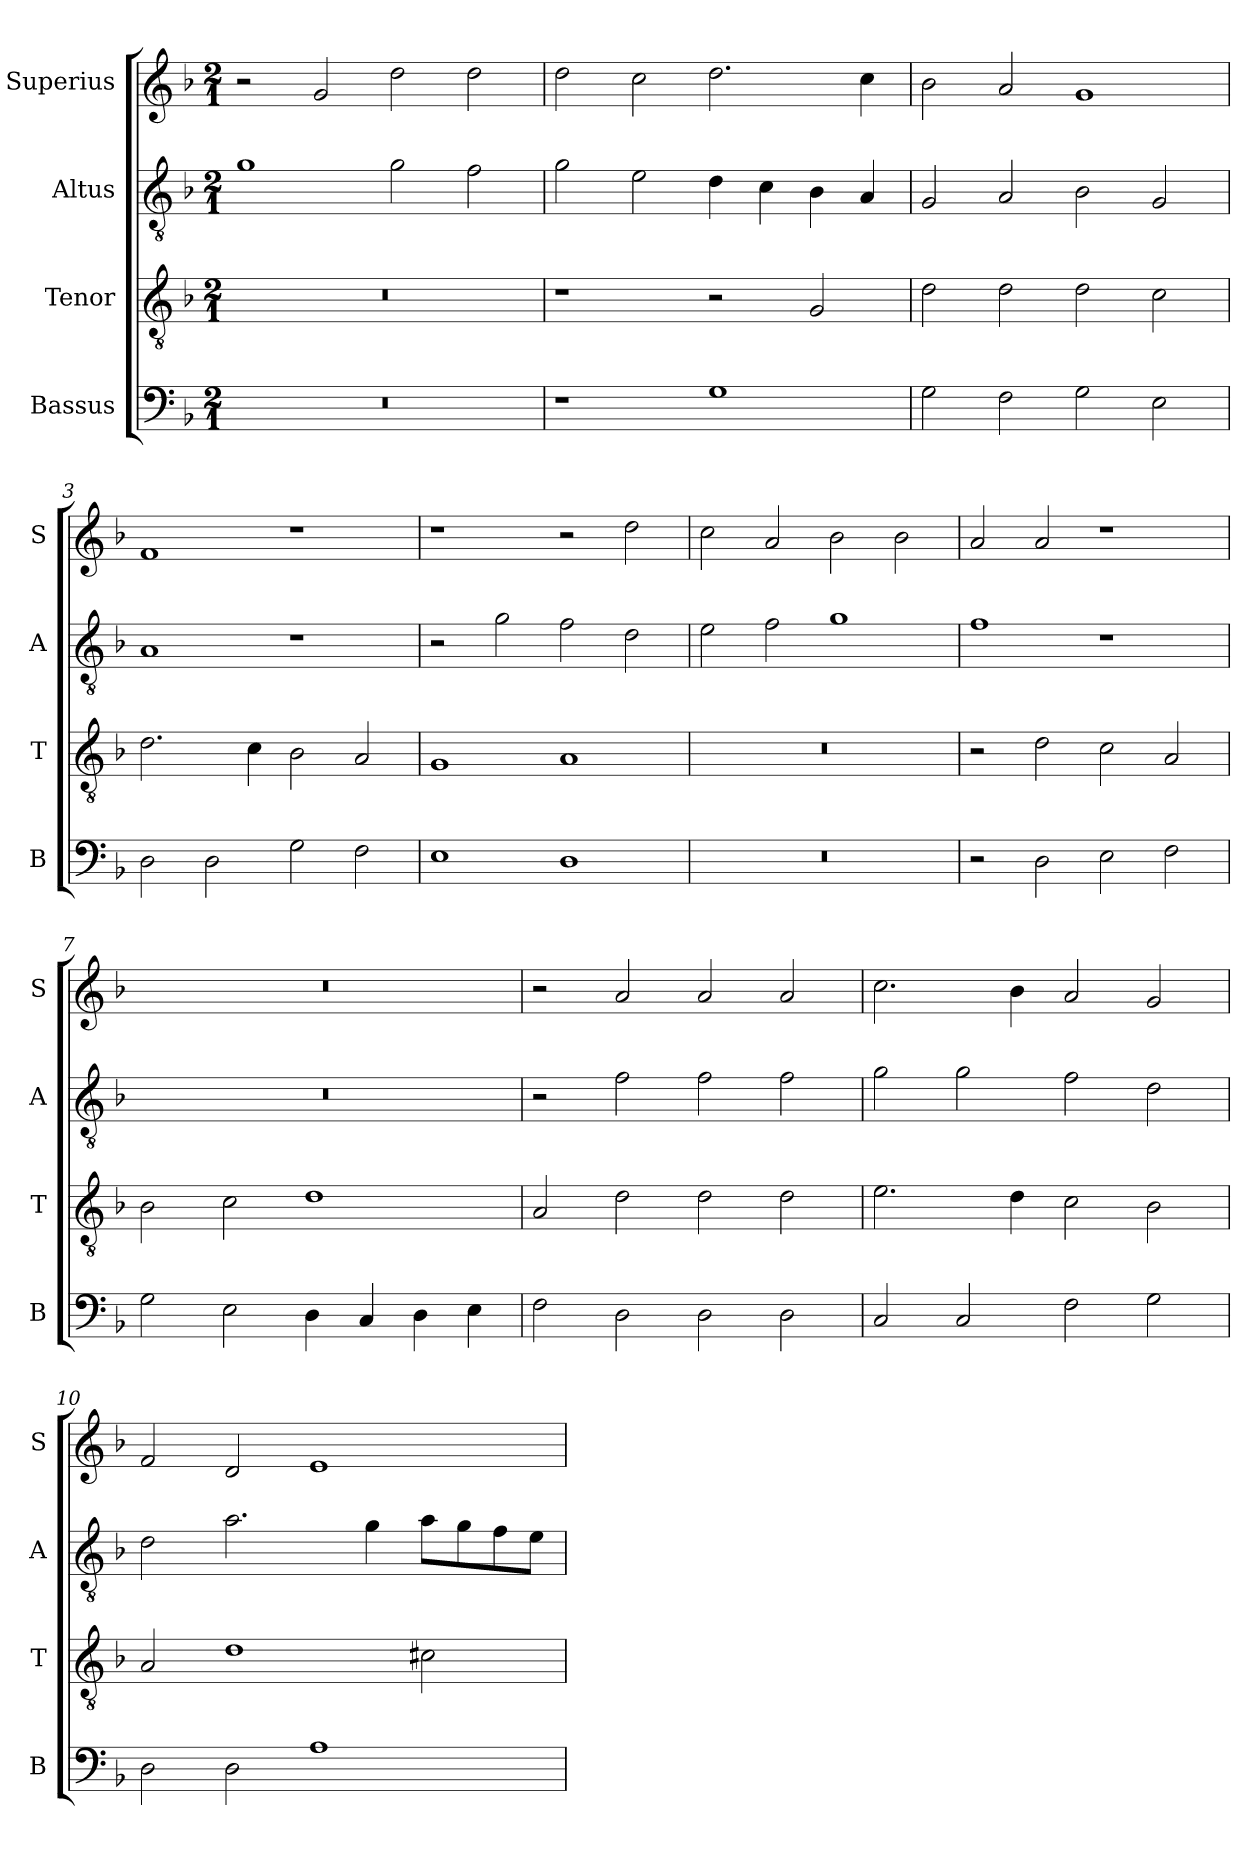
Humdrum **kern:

**kern	**kern	**kern	**kern
*part4	*part3	*part2	*part1
*staff4	*staff3	*staff2	*staff1
*I"Bassus	*I"Tenor	*I"Altus	*I"Superius
*I'B	*I'T	*I'A	*I'S
*clefF4	*clefGv2	*clefGv2	*clefG2
*k[b-]	*k[b-]	*k[b-]	*k[b-]
*F:	*F:	*F:	*F:
*M2/1	*M2/1	*M2/1	*M2/1
=	=	=	=
0r	0r	1g	2r
.	.	.	2g
.	.	2g	2dd
.	.	2f	2dd
=1	=1	=1	=1
1r	1r	2g	2dd
.	.	2e	2cc
1G	2r	4d	2.dd
.	.	4c	.
.	2G	4B-	.
.	.	4A	4cc
=2	=2	=2	=2
2G	2d	2G	2b-
2F	2d	2A	2a
2G	2d	2B-	1g
2E	2c	2G	.
=3	=3	=3	=3
2D	2.d	1A	1f
2D	.	.	.
.	4c	.	.
2G	2B-	1r	1r
2F	2A	.	.
=4	=4	=4	=4
1E	1G	2r	1r
.	.	2g	.
1D	1A	2f	2r
.	.	2d	2dd
=5	=5	=5	=5
0r	0r	2e	2cc
.	.	2f	2a
.	.	1g	2b-
.	.	.	2b-
=6	=6	=6	=6
2r	2r	1f	2a
2D	2d	.	2a
2E	2c	1r	1r
2F	2A	.	.
=7	=7	=7	=7
2G	2B-	0r	0r
2E	2c	.	.
4D	1d	.	.
4C	.	.	.
4D	.	.	.
4E	.	.	.
=8	=8	=8	=8
2F	2A	2r	2r
2D	2d	2f	2a
2D	2d	2f	2a
2D	2d	2f	2a
=9	=9	=9	=9
2C	2.e	2g	2.cc
2C	.	2g	.
.	4d	.	4b-
2F	2c	2f	2a
2G	2B-	2d	2g
=10	=10	=10	=10
2D	2A	2d	2f
2D	1d	2.a	2d
1A	.	.	1e
.	.	4g	.
.	2c#X	8aL	.
.	.	8g	.
.	.	8f	.
.	.	8eJ	.
=	=	=	=
*-	*-	*-	*-
